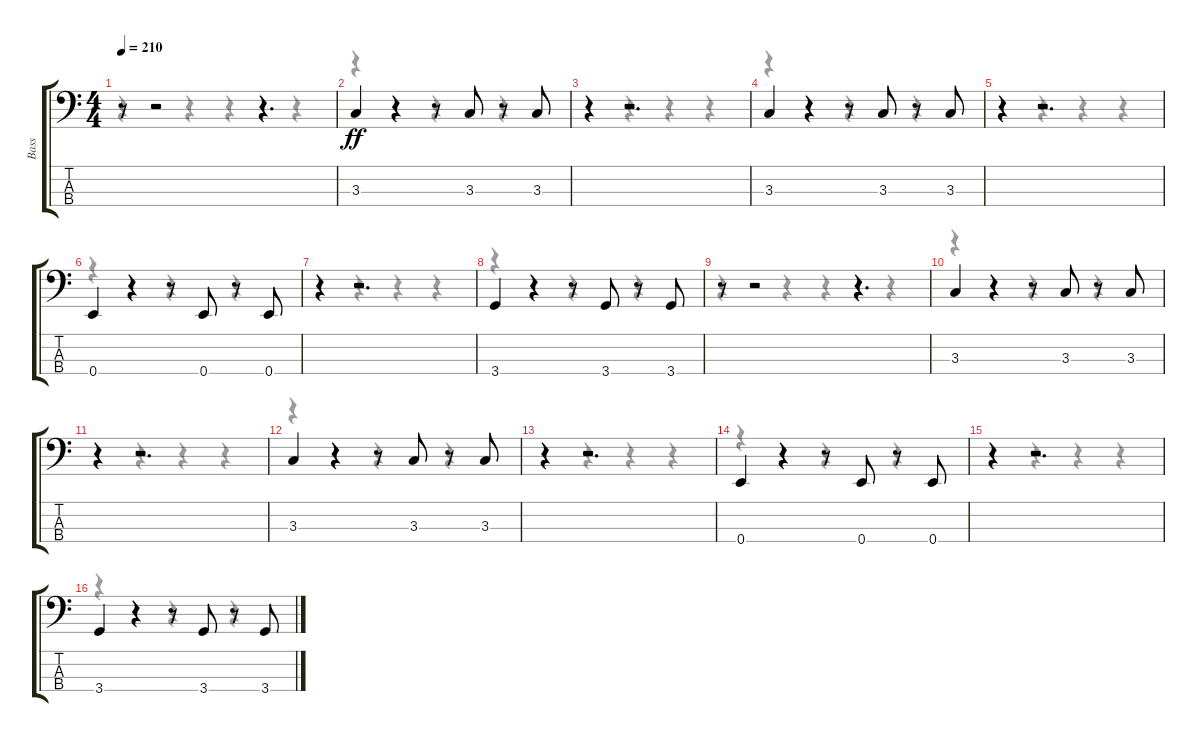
\track ("Bass" "Bass") {instrument electricbassfinger}
\staff {score tabs}
\tuning (G2 D2 A1 E1) {hide}
\voice
\ts (4 4)
\tempo 210
\clef f4
\ks c
r.8{dy ff} r.2 r.4{d} |
3.3.4 r.4 r.8 3.3.8 r.8 3.3.8 |
r.4 r.2{d} |
3.3.4 r.4 r.8 3.3.8 r.8 3.3.8 |
r.4 r.2{d} |
0.4.4 r.4 r.8 0.4.8 r.8 0.4.8 |
r.4 r.2{d} |
3.4.4 r.4 r.8 3.4.8 r.8 3.4.8 |
r.8 r.2 r.4{d} |
3.3.4 r.4 r.8 3.3.8 r.8 3.3.8 |
r.4 r.2{d} |
3.3.4 r.4 r.8 3.3.8 r.8 3.3.8 |
r.4 r.2{d} |
0.4.4 r.4 r.8 0.4.8 r.8 0.4.8 |
r.4 r.2{d} |
3.4.4 r.4 r.8 3.4.8 r.8 3.4.8
\voice
\clef f4
\ottava regular
\simile none
\ks c
r.4{dy f} r.4 r.4 r.4 |
r.4 r.4 r.4 r.4 |
r.4 r.4 r.4 r.4 |
r.4 r.4 r.4 r.4 |
r.4 r.4 r.4 r.4 |
r.4 r.4 r.4 r.4 |
r.4 r.4 r.4 r.4 |
r.4 r.4 r.4 r.4 |
r.4 r.4 r.4 r.4 |
r.4 r.4 r.4 r.4 |
r.4 r.4 r.4 r.4 |
r.4 r.4 r.4 r.4 |
r.4 r.4 r.4 r.4 |
r.4 r.4 r.4 r.4 |
r.4 r.4 r.4 r.4 |
r.4 r.4 r.4 r.4
